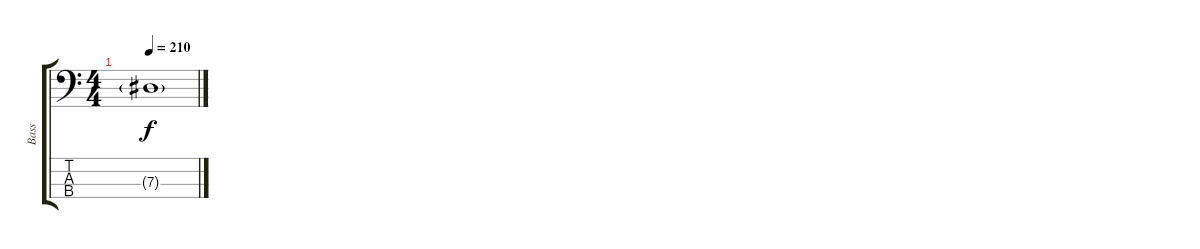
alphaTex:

\track ("Bass" "Bass") {instrument electricbassfinger}
\staff {score tabs}
\tuning (Gb2 Db2 Ab1 Eb1) {hide}
\ts (4 4)
\tempo 210
\clef f4
\ks c
7.3{g t}.1{dy f}
